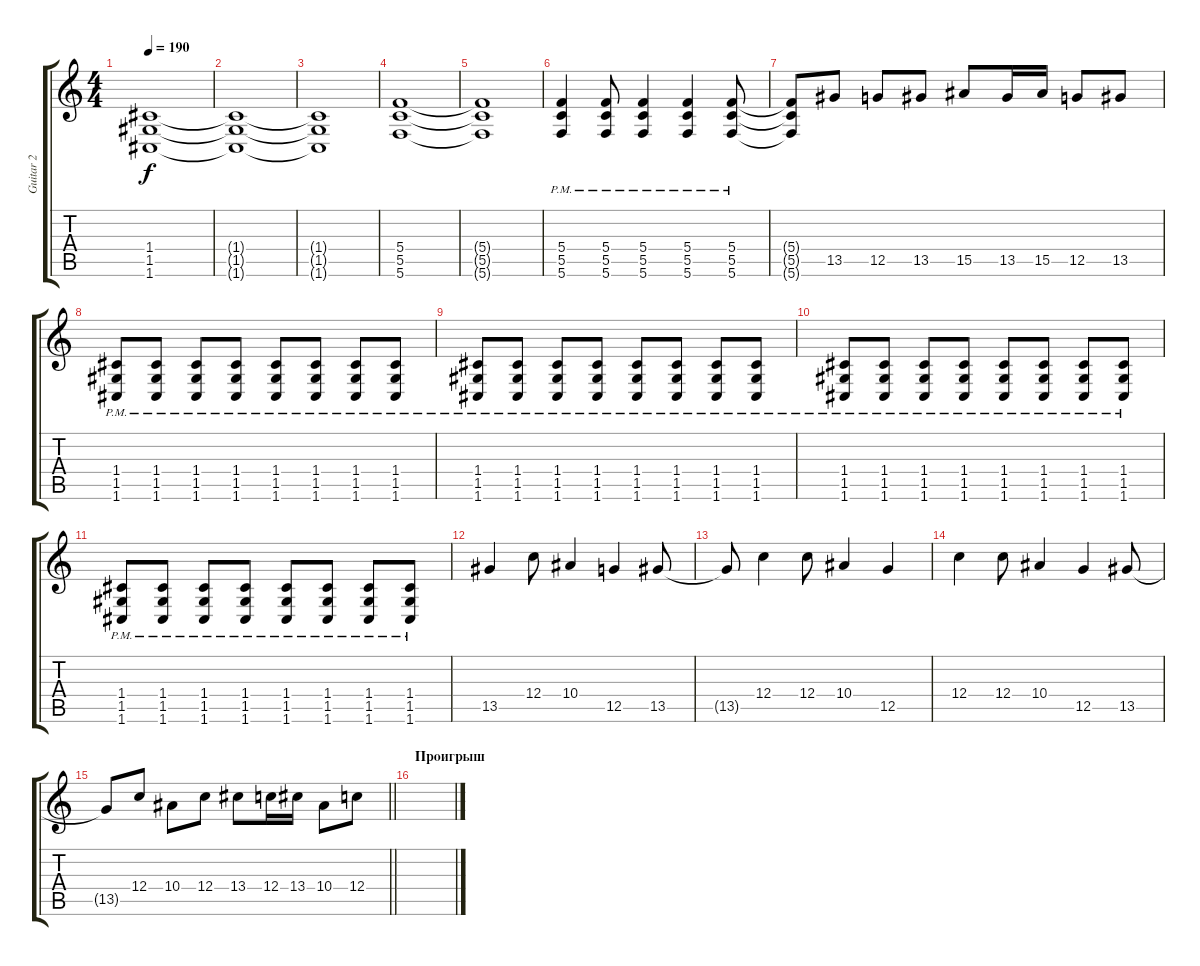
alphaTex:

\track ("Guitar 2" "Guitar 2") {instrument distortionguitar}
\staff {score tabs}
\tuning (D4 A3 F3 C3 G2 C2) {hide}
\ts (4 4)
\tempo 190
\clef g2
\ks c
(1.4{t} 1.5{t} 1.6{t}).1{dy f} |
(1.4{t} 1.5{t} 1.6{t}).1 |
(1.4{t} 1.5{t} 1.6{t}).1 |
(5.4 5.5 5.6).1 |
(5.4{t} 5.5{t} 5.6{t}).1 |
(5.4{pm} 5.5{pm} 5.6{pm}).4 (5.4{pm} 5.5{pm} 5.6{pm}).8 (5.4{pm} 5.5{pm} 5.6{pm}).4 (5.4{pm} 5.5{pm} 5.6{pm}).4 (5.4{pm} 5.5{pm} 5.6{pm}).8 |
(5.4{t} 5.5{t} 5.6{t}).8 13.5.8 12.5.8 13.5.8 15.5.8 13.5.16 15.5.16 12.5.8 13.5.8 |
(1.4{pm} 1.5{pm} 1.6{pm}).8 (1.4{pm} 1.5{pm} 1.6{pm}).8 (1.4{pm} 1.5{pm} 1.6{pm}).8 (1.4{pm} 1.5{pm} 1.6{pm}).8 (1.4{pm} 1.5{pm} 1.6{pm}).8 (1.4{pm} 1.5{pm} 1.6{pm}).8 (1.4{pm} 1.5{pm} 1.6{pm}).8 (1.4{pm} 1.5{pm} 1.6{pm}).8 |
(1.4{pm} 1.5{pm} 1.6{pm}).8 (1.4{pm} 1.5{pm} 1.6{pm}).8 (1.4{pm} 1.5{pm} 1.6{pm}).8 (1.4{pm} 1.5{pm} 1.6{pm}).8 (1.4{pm} 1.5{pm} 1.6{pm}).8 (1.4{pm} 1.5{pm} 1.6{pm}).8 (1.4{pm} 1.5{pm} 1.6{pm}).8 (1.4{pm} 1.5{pm} 1.6{pm}).8 |
(1.4{pm} 1.5{pm} 1.6{pm}).8 (1.4{pm} 1.5{pm} 1.6{pm}).8 (1.4{pm} 1.5{pm} 1.6{pm}).8 (1.4{pm} 1.5{pm} 1.6{pm}).8 (1.4{pm} 1.5{pm} 1.6{pm}).8 (1.4{pm} 1.5{pm} 1.6{pm}).8 (1.4{pm} 1.5{pm} 1.6{pm}).8 (1.4{pm} 1.5{pm} 1.6{pm}).8 |
(1.4{pm} 1.5{pm} 1.6{pm}).8 (1.4{pm} 1.5{pm} 1.6{pm}).8 (1.4{pm} 1.5{pm} 1.6{pm}).8 (1.4{pm} 1.5{pm} 1.6{pm}).8 (1.4{pm} 1.5{pm} 1.6{pm}).8 (1.4{pm} 1.5{pm} 1.6{pm}).8 (1.4{pm} 1.5{pm} 1.6{pm}).8 (1.4{pm} 1.5{pm} 1.6{pm}).8 |
13.5.4 12.4.8 10.4.4 12.5.4 13.5.8 |
13.5{t}.8 12.4.4 12.4.8 10.4.4 12.5.4 |
12.4.4 12.4.8 10.4.4 12.5.4 13.5.8 |
\barLineRight lightlight
13.5{t}.8 12.4.8 10.4.8 12.4.8 13.4.8 12.4.16 13.4.16 10.4.8 12.4.8 |
\section ("" "Проигрыш")
